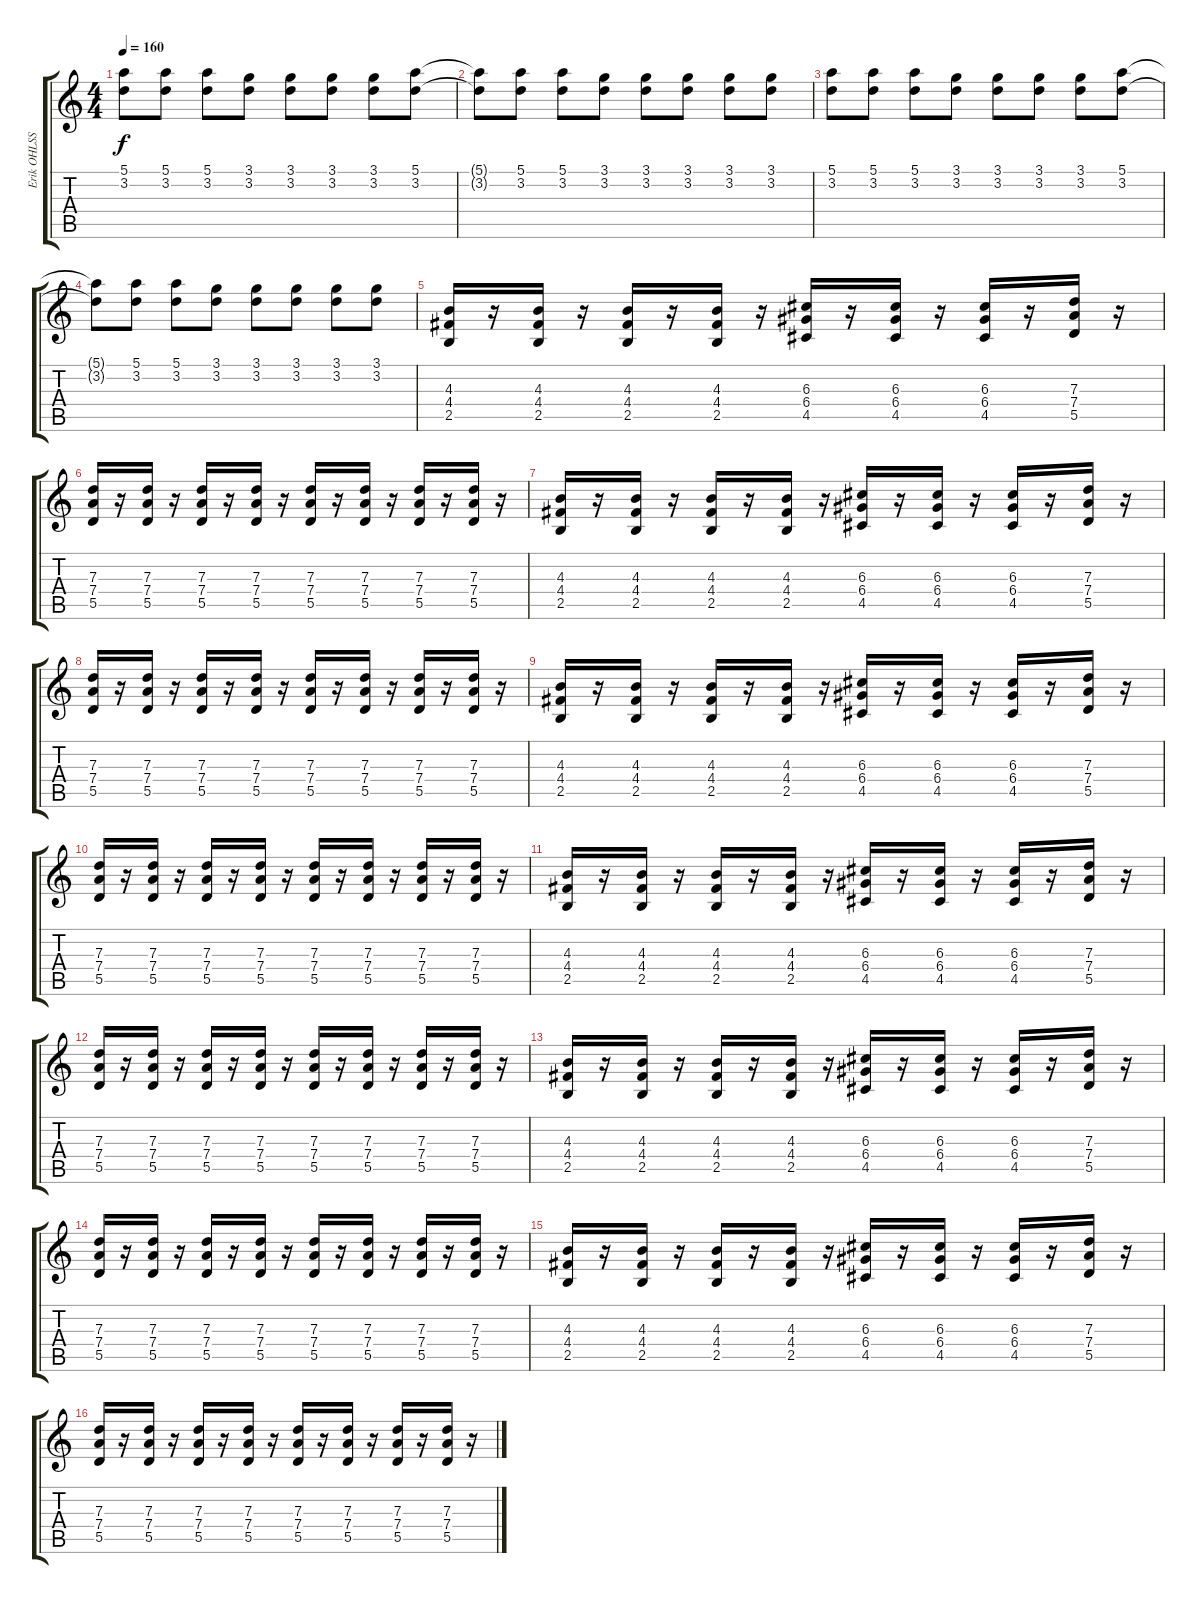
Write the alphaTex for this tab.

\track ("Erik OHLSSON" "Erik OHLSS") {instrument distortionguitar}
\staff {score tabs}
\tuning (E4 B3 G3 D3 A2 E2) {hide}
\ts (4 4)
\tempo 160
\clef g2
\ks c
(5.1 3.2).8{dy f} (5.1 3.2).8 (5.1 3.2).8 (3.1 3.2).8 (3.1 3.2).8 (3.1 3.2).8 (3.1 3.2).8 (5.1 3.2).8 |
(5.1{t} 3.2{t}).8 (5.1 3.2).8 (5.1 3.2).8 (3.1 3.2).8 (3.1 3.2).8 (3.1 3.2).8 (3.1 3.2).8 (3.1 3.2).8 |
(5.1 3.2).8 (5.1 3.2).8 (5.1 3.2).8 (3.1 3.2).8 (3.1 3.2).8 (3.1 3.2).8 (3.1 3.2).8 (5.1 3.2).8 |
(5.1{t} 3.2{t}).8 (5.1 3.2).8 (5.1 3.2).8 (3.1 3.2).8 (3.1 3.2).8 (3.1 3.2).8 (3.1 3.2).8 (3.1 3.2).8 |
(4.3 4.4 2.5).16{volume 8} r.16 (4.3 4.4 2.5).16 r.16 (4.3 4.4 2.5).16 r.16 (4.3 4.4 2.5).16 r.16 (6.3 6.4 4.5).16 r.16 (6.3 6.4 4.5).16 r.16 (6.3 6.4 4.5).16 r.16 (7.3 7.4 5.5).16 r.16 |
(7.3 7.4 5.5).16 r.16 (7.3 7.4 5.5).16 r.16 (7.3 7.4 5.5).16 r.16 (7.3 7.4 5.5).16 r.16 (7.3 7.4 5.5).16 r.16 (7.3 7.4 5.5).16 r.16 (7.3 7.4 5.5).16 r.16 (7.3 7.4 5.5).16 r.16 |
(4.3 4.4 2.5).16 r.16 (4.3 4.4 2.5).16 r.16 (4.3 4.4 2.5).16 r.16 (4.3 4.4 2.5).16 r.16 (6.3 6.4 4.5).16 r.16 (6.3 6.4 4.5).16 r.16 (6.3 6.4 4.5).16 r.16 (7.3 7.4 5.5).16 r.16 |
(7.3 7.4 5.5).16 r.16 (7.3 7.4 5.5).16 r.16 (7.3 7.4 5.5).16 r.16 (7.3 7.4 5.5).16 r.16 (7.3 7.4 5.5).16 r.16 (7.3 7.4 5.5).16 r.16 (7.3 7.4 5.5).16 r.16 (7.3 7.4 5.5).16 r.16 |
(4.3 4.4 2.5).16 r.16 (4.3 4.4 2.5).16 r.16 (4.3 4.4 2.5).16 r.16 (4.3 4.4 2.5).16 r.16 (6.3 6.4 4.5).16 r.16 (6.3 6.4 4.5).16 r.16 (6.3 6.4 4.5).16 r.16 (7.3 7.4 5.5).16 r.16 |
(7.3 7.4 5.5).16 r.16 (7.3 7.4 5.5).16 r.16 (7.3 7.4 5.5).16 r.16 (7.3 7.4 5.5).16 r.16 (7.3 7.4 5.5).16 r.16 (7.3 7.4 5.5).16 r.16 (7.3 7.4 5.5).16 r.16 (7.3 7.4 5.5).16 r.16 |
(4.3 4.4 2.5).16 r.16 (4.3 4.4 2.5).16 r.16 (4.3 4.4 2.5).16 r.16 (4.3 4.4 2.5).16 r.16 (6.3 6.4 4.5).16 r.16 (6.3 6.4 4.5).16 r.16 (6.3 6.4 4.5).16 r.16 (7.3 7.4 5.5).16 r.16 |
(7.3 7.4 5.5).16 r.16 (7.3 7.4 5.5).16 r.16 (7.3 7.4 5.5).16 r.16 (7.3 7.4 5.5).16 r.16 (7.3 7.4 5.5).16 r.16 (7.3 7.4 5.5).16 r.16 (7.3 7.4 5.5).16 r.16 (7.3 7.4 5.5).16 r.16 |
(4.3 4.4 2.5).16 r.16 (4.3 4.4 2.5).16 r.16 (4.3 4.4 2.5).16 r.16 (4.3 4.4 2.5).16 r.16 (6.3 6.4 4.5).16 r.16 (6.3 6.4 4.5).16 r.16 (6.3 6.4 4.5).16 r.16 (7.3 7.4 5.5).16 r.16 |
(7.3 7.4 5.5).16 r.16 (7.3 7.4 5.5).16 r.16 (7.3 7.4 5.5).16 r.16 (7.3 7.4 5.5).16 r.16 (7.3 7.4 5.5).16 r.16 (7.3 7.4 5.5).16 r.16 (7.3 7.4 5.5).16 r.16 (7.3 7.4 5.5).16 r.16 |
(4.3 4.4 2.5).16 r.16 (4.3 4.4 2.5).16 r.16 (4.3 4.4 2.5).16 r.16 (4.3 4.4 2.5).16 r.16 (6.3 6.4 4.5).16 r.16 (6.3 6.4 4.5).16 r.16 (6.3 6.4 4.5).16 r.16 (7.3 7.4 5.5).16 r.16 |
(7.3 7.4 5.5).16 r.16 (7.3 7.4 5.5).16 r.16 (7.3 7.4 5.5).16 r.16 (7.3 7.4 5.5).16 r.16 (7.3 7.4 5.5).16 r.16 (7.3 7.4 5.5).16 r.16 (7.3 7.4 5.5).16 r.16 (7.3 7.4 5.5).16 r.16
